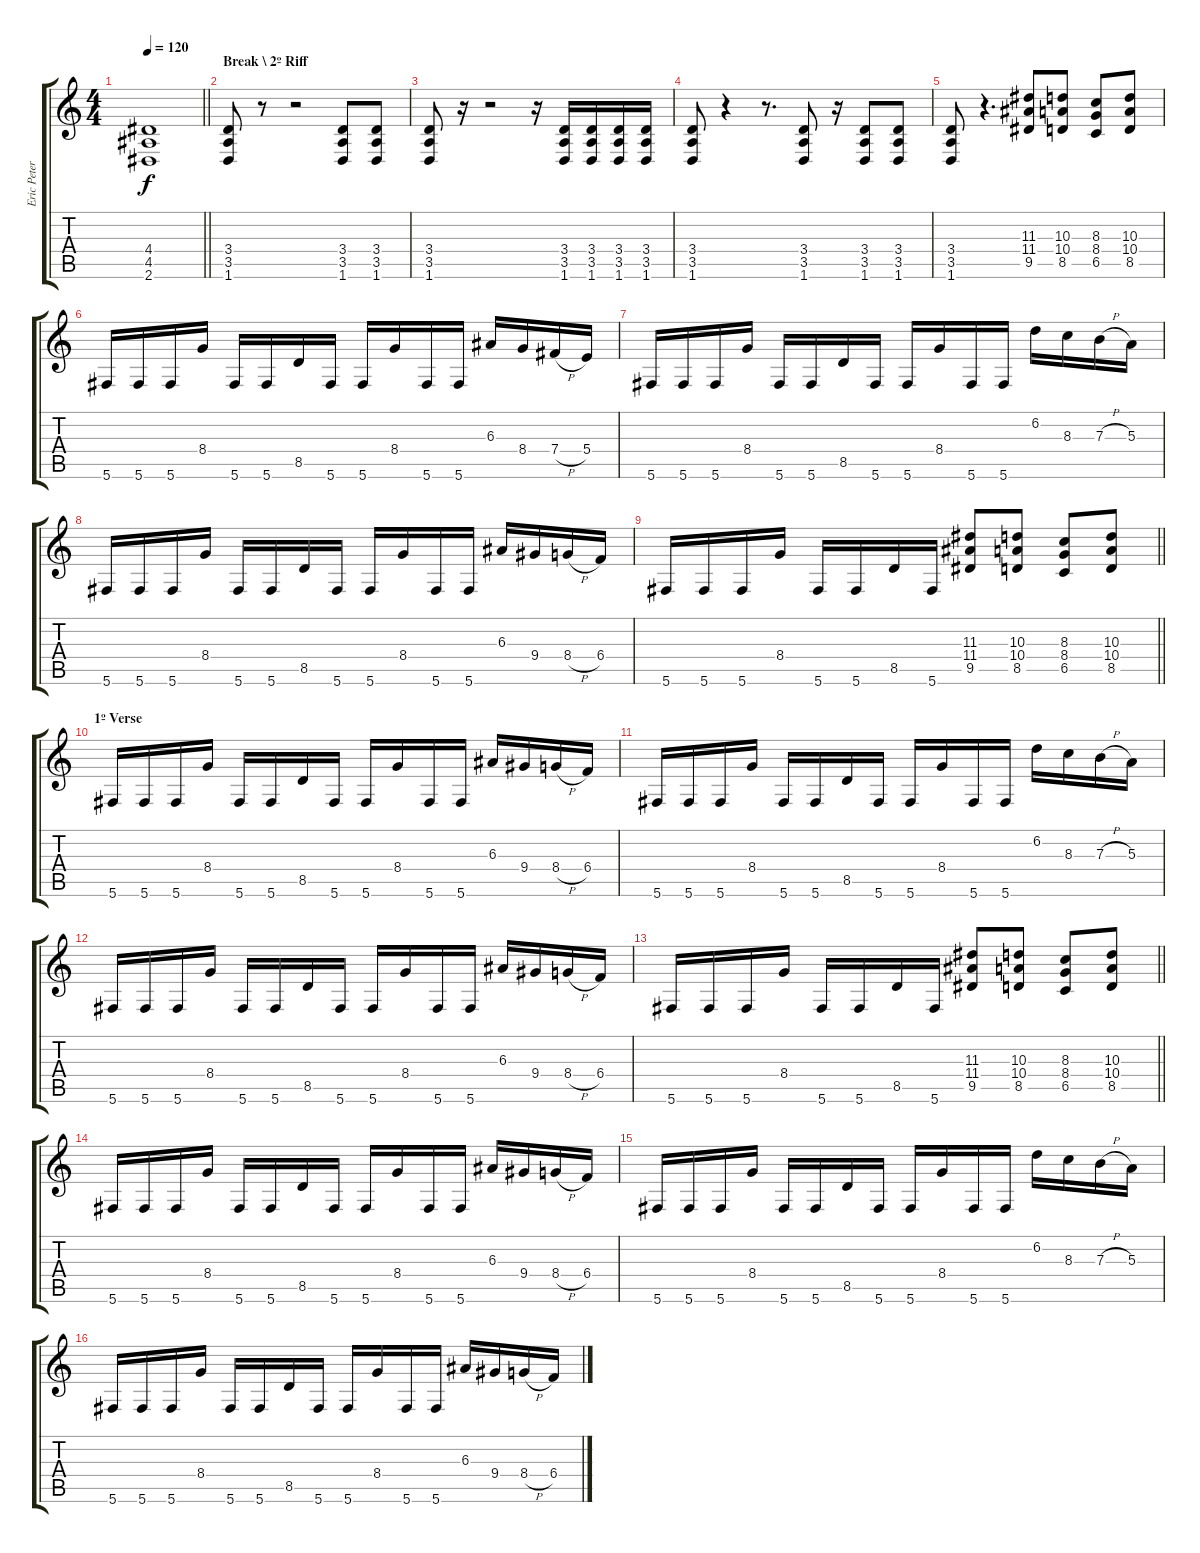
\track ("Eric Peterson" "Eric Peter") {instrument distortionguitar}
\staff {score tabs}
\tuning (Db4 Ab3 E3 B2 Gb2 Db2) {hide}
\ts (4 4)
\tempo 120
\clef g2
\barLineRight lightlight
\ks c
(4.4 4.5 2.6).1{dy f} |
\section ("" "Break \\ 2º Riff")
(3.4 3.5 1.6).8 r.8 r.2 (3.4 3.5 1.6).8 (3.4 3.5 1.6).8 |
(3.4 3.5 1.6).8 r.16 r.2 r.16 (3.4 3.5 1.6).16 (3.4 3.5 1.6).16 (3.4 3.5 1.6).16 (3.4 3.5 1.6).16 |
(3.4 3.5 1.6).8 r.4 r.8{d} (3.4 3.5 1.6).8 r.16 (3.4 3.5 1.6).8 (3.4 3.5 1.6).8 |
(3.4 3.5 1.6).8 r.4{d} (11.3 11.4 9.5).8 (10.3 10.4 8.5).8 (8.3 8.4 6.5).8 (10.3 10.4 8.5).8 |
5.6.16{balance 0} 5.6.16 5.6.16 8.4.16 5.6.16 5.6.16 8.5.16 5.6.16 5.6.16 8.4.16 5.6.16 5.6.16 6.3.16 8.4.16 7.4{h}.16 5.4.16 |
5.6.16 5.6.16 5.6.16 8.4.16 5.6.16 5.6.16 8.5.16 5.6.16 5.6.16 8.4.16 5.6.16 5.6.16 6.2.16 8.3.16 7.3{h}.16 5.3.16 |
5.6.16 5.6.16 5.6.16 8.4.16 5.6.16 5.6.16 8.5.16 5.6.16 5.6.16 8.4.16 5.6.16 5.6.16 6.3.16 9.4.16 8.4{h}.16 6.4.16 |
\barLineRight lightlight
5.6.16 5.6.16 5.6.16 8.4.16 5.6.16 5.6.16 8.5.16 5.6.16 (11.3 11.4 9.5).8 (10.3 10.4 8.5).8 (8.3 8.4 6.5).8 (10.3 10.4 8.5).8 |
\section ("" "1º Verse")
5.6.16 5.6.16 5.6.16 8.4.16 5.6.16 5.6.16 8.5.16 5.6.16 5.6.16 8.4.16 5.6.16 5.6.16 6.3.16 9.4.16 8.4{h}.16 6.4.16 |
5.6.16 5.6.16 5.6.16 8.4.16 5.6.16 5.6.16 8.5.16 5.6.16 5.6.16 8.4.16 5.6.16 5.6.16 6.2.16 8.3.16 7.3{h}.16 5.3.16 |
5.6.16 5.6.16 5.6.16 8.4.16 5.6.16 5.6.16 8.5.16 5.6.16 5.6.16 8.4.16 5.6.16 5.6.16 6.3.16 9.4.16 8.4{h}.16 6.4.16 |
\barLineRight lightlight
5.6.16 5.6.16 5.6.16 8.4.16 5.6.16 5.6.16 8.5.16 5.6.16 (11.3 11.4 9.5).8 (10.3 10.4 8.5).8 (8.3 8.4 6.5).8 (10.3 10.4 8.5).8 |
5.6.16 5.6.16 5.6.16 8.4.16 5.6.16 5.6.16 8.5.16 5.6.16 5.6.16 8.4.16 5.6.16 5.6.16 6.3.16 9.4.16 8.4{h}.16 6.4.16 |
5.6.16 5.6.16 5.6.16 8.4.16 5.6.16 5.6.16 8.5.16 5.6.16 5.6.16 8.4.16 5.6.16 5.6.16 6.2.16 8.3.16 7.3{h}.16 5.3.16 |
5.6.16 5.6.16 5.6.16 8.4.16 5.6.16 5.6.16 8.5.16 5.6.16 5.6.16 8.4.16 5.6.16 5.6.16 6.3.16 9.4.16 8.4{h}.16 6.4.16
